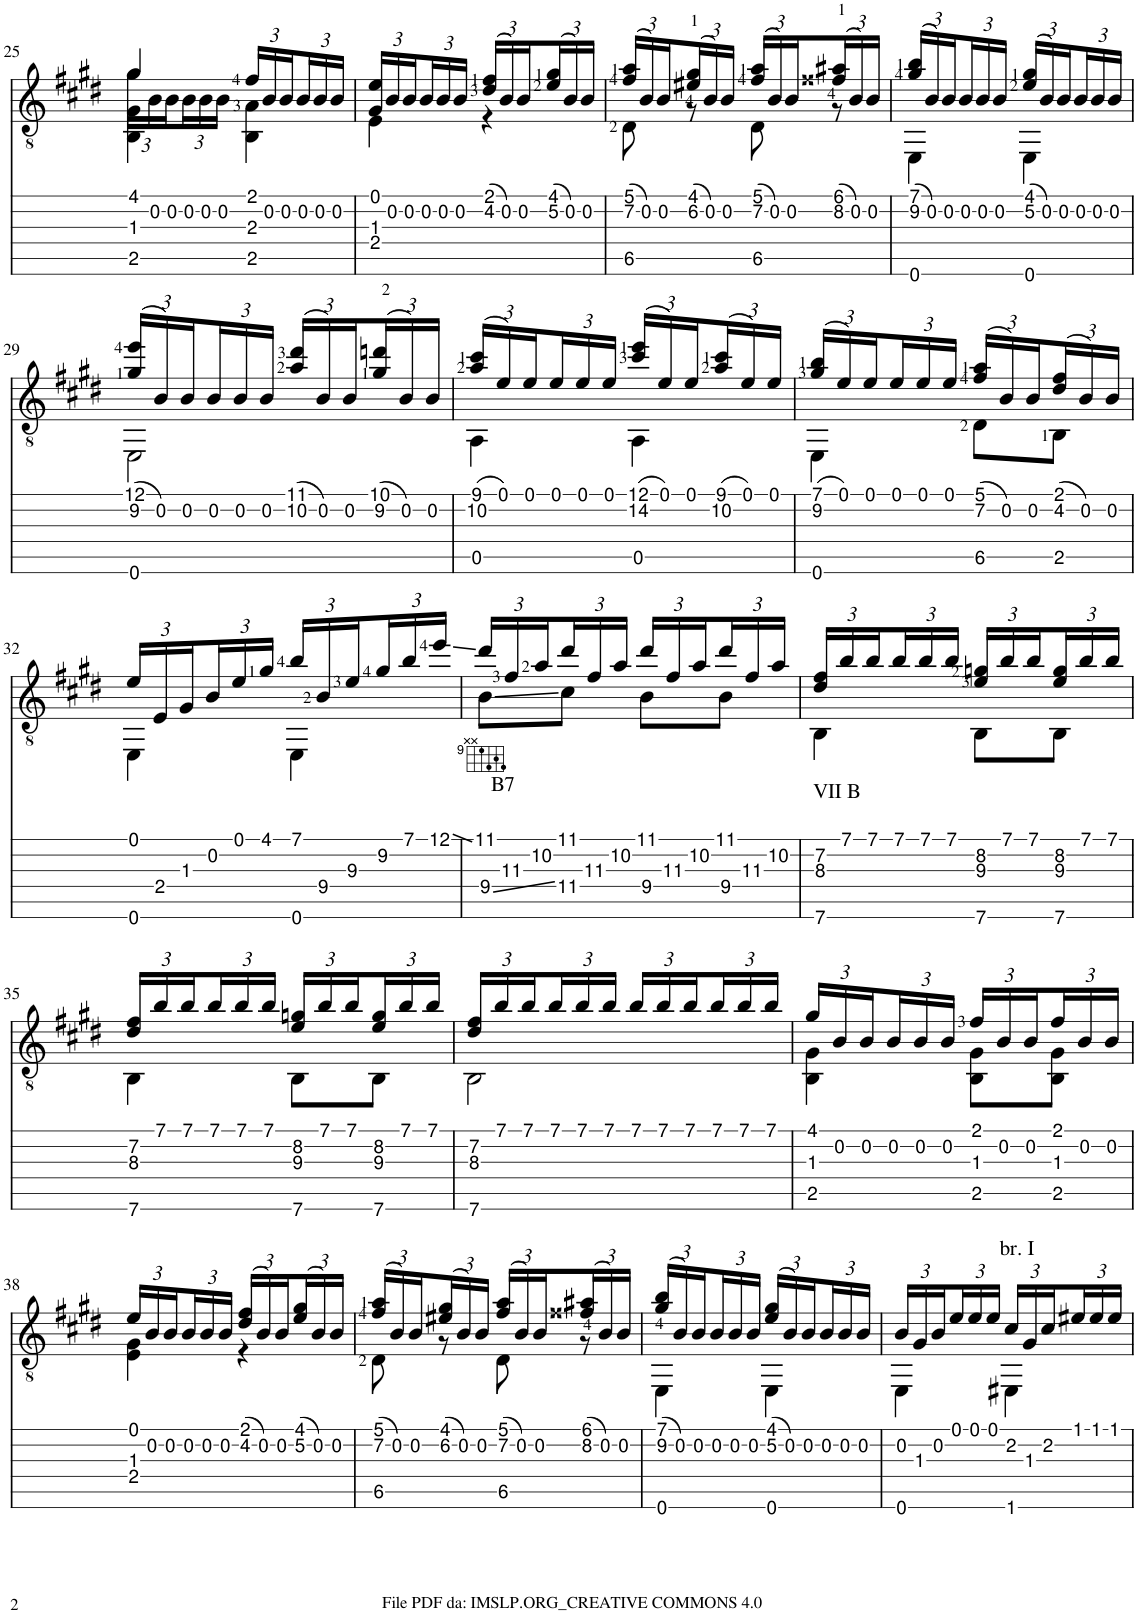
**kern	**kern
*part1	*part1
*staff2	*staff1
*I"Guitar	*
*I'Guit.	*
!!LO:PB:g=z
*	*clefGv2
*k[f#c#g#d#]	*k[f#c#g#d#]
*M2/4	*M2/4
=25	=25
*^	*^
*	*Xbrackettup	*	*Xbrackettup
*	*^	*	*^
4g#	24g#LL	4BB 4G#	4g#/	24g#\LL	4BB\ 4G#\
.	24B	.	.	24B\	.
.	24BJ	.	.	24B\	.
.	24BL	.	.	24B\	.
.	24B	.	.	24B\	.
.	24BJJ	.	.	24B\JJ	.
24f#LL	4ryy	4BB 4A	24f#/LL	4ryy	4BB\ 4A\
24B	.	.	24B/	.	.
24BJ	.	.	24B/	.	.
24BL	.	.	24B/	.	.
24B	.	.	24B/	.	.
24BJJ	.	.	24B/JJ	.	.
*	*v	*v	*	*	*
*	*	*	*v	*v
=26	=26	=26	=26
24G#\ 24e\LL	4E	24G#/ 24e/LL	4E\
24B	.	24B/	.
24BJ	.	24B/	.
24BL	.	24B/	.
24B	.	24B/	.
24BJJ	.	24B/JJ	.
24d#\ 24f#\LL	4r	(24d#/ 24f#/LL	4r
24B	.	24B/)	.
24BJ	.	24B/	.
24e\ 24g#\L	.	(24e/ 24g#/	.
24B	.	24B/)	.
24BJJ	.	24B/JJ	.
=27	=27	=27	=27
24f#\ 24a\LL	8D#	(24f#/ 24a/LL	8D#\
24B	.	24B/)	.
24BJ	.	24B/	.
24e#\ 24g#\L	8r	(24e#X/ 24g#/	8r
24B	.	24B/)	.
24BJJ	.	24B/JJ	.
24f#\ 24a\LL	8D#	(24f#/ 24a/LL	8D#\
24B	.	24B/)	.
24BJ	.	24B/	.
24f##\ 24a#\L	8r	(24f##X/ 24a#X/	8r
24B	.	24B/)	.
24BJJ	.	24B/JJ	.
=28	=28	=28	=28
24g#\ 24b\LL	4EE	(24g#/ 24b/LL	4EE\
24B	.	24B/)	.
24BJ	.	24B/	.
24BL	.	24B/	.
24B	.	24B/	.
24BJJ	.	24B/JJ	.
24e\ 24g#\LL	4EE	(24e/ 24g#/LL	4EE\
24B	.	24B/)	.
24BJ	.	24B/	.
24BL	.	24B/	.
24B	.	24B/	.
24BJJ	.	24B/JJ	.
!!LO:LB:g=z	!!
=29	=29	=29	=29
24g#\ 24ee\LL	2EE	(24g#/ 24ee/LL	2EE\
24B	.	24B/)	.
24BJ	.	24B/	.
24BL	.	24B/	.
24B	.	24B/	.
24BJJ	.	24B/JJ	.
24a\ 24dd#\LL	.	(24a/ 24dd#/LL	.
24B	.	24B/)	.
24BJ	.	24B/	.
24g#\ 24dd\L	.	(24g#/ 24ddn/	.
24B	.	24B/)	.
24BJJ	.	24B/JJ	.
=30	=30	=30	=30
24a\ 24cc#\LL	4AA	(24a/ 24cc#/LL	4AA\
24e	.	24e/)	.
24eJ	.	24e/	.
24eL	.	24e/	.
24e	.	24e/	.
24eJJ	.	24e/JJ	.
24cc#\ 24ee\LL	4AA	(24cc#/ 24ee/LL	4AA\
24e	.	24e/)	.
24eJ	.	24e/	.
24a\ 24cc#\L	.	(24a/ 24cc#/	.
24e	.	24e/)	.
24eJJ	.	24e/JJ	.
=31	=31	=31	=31
24g#\ 24b\LL	4EE	(24g#/ 24b/LL	4EE\
24e	.	24e/)	.
24eJ	.	24e/	.
24eL	.	24e/	.
24e	.	24e/	.
24eJJ	.	24e/JJ	.
24f#\ 24a\LL	8D#L	(24f#/ 24a/LL	8D#\L
24B	.	24B/)	.
24BJ	.	24B/	.
24d#\ 24f#\L	8BBJ	(24d#/ 24f#/	8BB\J
24B	.	24B/)	.
24BJJ	.	24B/JJ	.
!!LO:LB:g=z	!!
=32	=32	=32	=32
24eLL	4EE	24e/LL	4EE\
24E	.	24E/	.
24G#J	.	24G#/	.
24BL	.	24B/	.
24e	.	24e/	.
24g#JJ	.	24g#/JJ	.
24bLL	4EE	24b/LL	4EE\
24B	.	24B/	.
24eJ	.	24e/	.
24g#L	.	24g#/	.
24b	.	24b/	.
24eeJJ	.	24ee/JJ	.
=33	=33	=33	=33
24dd#LL	8BL	24dd#/LL	8B\L
!LO:TX:a:t=B7	!	!	!
24f#	.	24f#/	.
24aJ	.	24a/	.
24dd#L	8c#J	24dd#/	8c#\J
24f#	.	24f#/	.
24aJJ	.	24a/JJ	.
24dd#LL	8BL	24dd#/LL	8B\L
24f#	.	24f#/	.
24aJ	.	24a/	.
24dd#L	8BJ	24dd#/	8B\J
24f#	.	24f#/	.
24aJJ	.	24a/JJ	.
=34	=34	=34	=34
!LO:TX:a:t=VII B	!	!	!
24d#\ 24f#\LL	4BB	24d#/ 24f#/LL	4BB\
24b	.	24b/	.
24bJ	.	24b/	.
24bL	.	24b/	.
24b	.	24b/	.
24bJJ	.	24b/JJ	.
24e\ 24g\LL	8BBL	24e/ 24gn/LL	8BB\L
24b	.	24b/	.
24bJ	.	24b/	.
24e\ 24g\L	8BBJ	24e/ 24g/	8BB\J
24b	.	24b/	.
24bJJ	.	24b/JJ	.
!!LO:LB:g=z	!!
=35	=35	=35	=35
24d#\ 24f#\LL	4BB	24d#/ 24f#/LL	4BB\
24b	.	24b/	.
24bJ	.	24b/	.
24bL	.	24b/	.
24b	.	24b/	.
24bJJ	.	24b/JJ	.
24e\ 24g\LL	8BBL	24e/ 24gn/LL	8BB\L
24b	.	24b/	.
24bJ	.	24b/	.
24e\ 24g\L	8BBJ	24e/ 24g/	8BB\J
24b	.	24b/	.
24bJJ	.	24b/JJ	.
=36	=36	=36	=36
24d#\ 24f#\LL	2BB	24d#/ 24f#/LL	2BB\
24b	.	24b/	.
24bJ	.	24b/	.
24bL	.	24b/	.
24b	.	24b/	.
24bJJ	.	24b/JJ	.
24bLL	.	24b/LL	.
24b	.	24b/	.
24bJ	.	24b/	.
24bL	.	24b/	.
24b	.	24b/	.
24bJJ	.	24b/JJ	.
=37	=37	=37	=37
24g#LL	4BB 4G#	24g#/LL	4BB\ 4G#\
24B	.	24B/	.
24BJ	.	24B/	.
24BL	.	24B/	.
24B	.	24B/	.
24BJJ	.	24B/JJ	.
24f#LL	8BB\ 8G#\L	24f#/LL	8BB\ 8G#\L
24B	.	24B/	.
24BJ	.	24B/	.
24f#L	8BB\ 8G#\J	24f#/	8BB\ 8G#\J
24B	.	24B/	.
24BJJ	.	24B/JJ	.
!!LO:LB:g=z	!!
=38	=38	=38	=38
24eLL	4E 4G#	24e/LL	4E\ 4G#\
24B	.	24B/	.
24BJ	.	24B/	.
24BL	.	24B/	.
24B	.	24B/	.
24BJJ	.	24B/JJ	.
24d#\ 24f#\LL	4r	(24d#/ 24f#/LL	4r
24B	.	24B/)	.
24BJ	.	24B/	.
24e\ 24g#\L	.	(24e/ 24g#/	.
24B	.	24B/)	.
24BJJ	.	24B/JJ	.
=39	=39	=39	=39
24f#\ 24a\LL	8D#	(24f#/ 24a/LL	8D#\
24B	.	24B/)	.
24BJ	.	24B/	.
24e#\ 24g#\L	8r	(24e#X/ 24g#/	8r
24B	.	24B/)	.
24BJJ	.	24B/JJ	.
24f#\ 24a\LL	8D#	(24f#/ 24a/LL	8D#\
24B	.	24B/)	.
24BJ	.	24B/	.
24f##\ 24a#\L	8r	(24f##X/ 24a#X/	8r
24B	.	24B/)	.
24BJJ	.	24B/JJ	.
=40	=40	=40	=40
24g#\ 24b\LL	4EE	(24g#/ 24b/LL	4EE\
24B	.	24B/)	.
24BJ	.	24B/	.
24BL	.	24B/	.
24B	.	24B/	.
24BJJ	.	24B/JJ	.
24e\ 24g#\LL	4EE	(24e/ 24g#/LL	4EE\
24B	.	24B/)	.
24BJ	.	24B/	.
24BL	.	24B/	.
24B	.	24B/	.
24BJJ	.	24B/JJ	.
=41	=41	=41	=41
24BLL	4EE	24B/LL	4EE\
24G#	.	24G#/	.
24BJ	.	24B/	.
24eL	.	24e/	.
24e	.	24e/	.
24eJJ	.	24e/JJ	.
!	!	!LO:TX:a:t=br. I	!
24c#LL	4EE#	24c#/LL	4EE#X\
24G#	.	24G#/	.
24c#J	.	24c#/	.
24e#L	.	24e#X/	.
24e#	.	24e#/	.
24e#JJ	.	24e#/JJ	.
*v	*v	*	*
*	*v	*v
=	=
*-	*-
